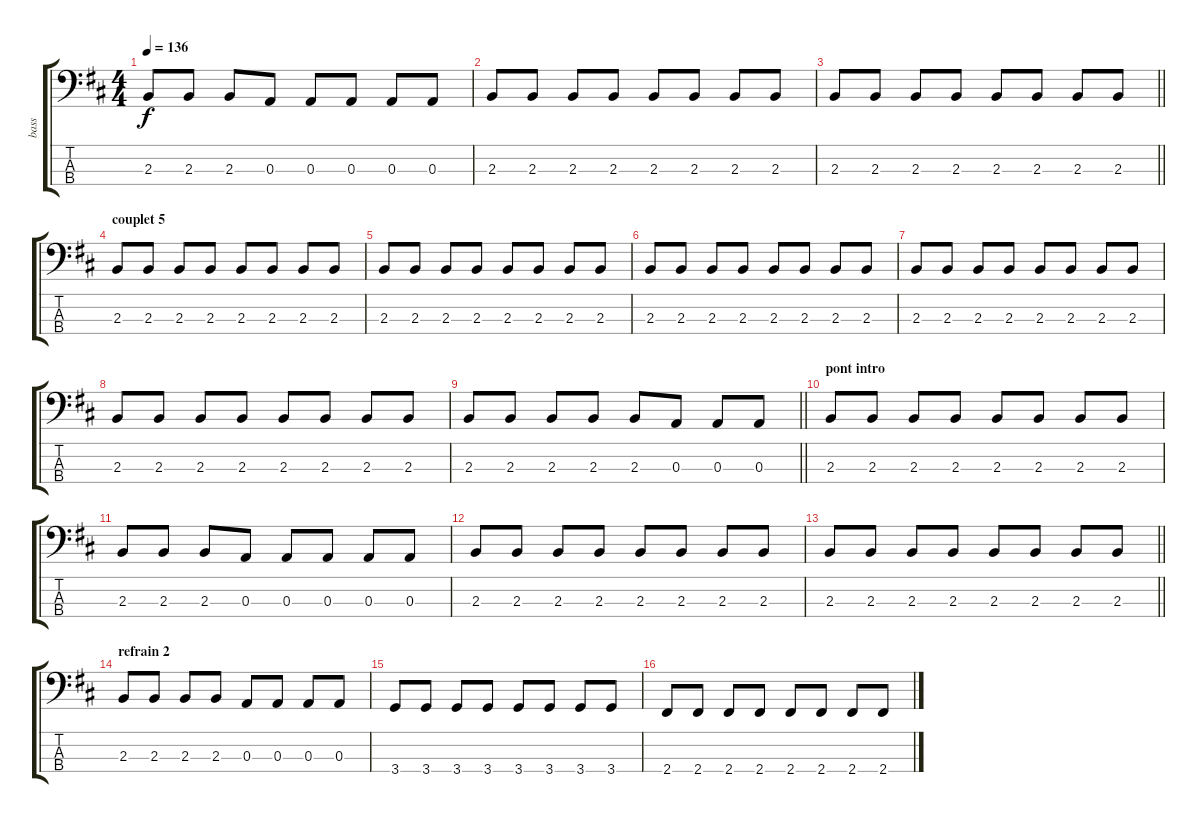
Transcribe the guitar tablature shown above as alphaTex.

\track ("bass" "bass") {instrument electricbassfinger}
\staff {score tabs}
\tuning (G2 D2 A1 E1) {hide}
\ts (4 4)
\tempo 136
\clef f4
\ks d
2.3.8{dy f} 2.3.8 2.3.8 0.3.8 0.3.8 0.3.8 0.3.8 0.3.8 |
2.3.8 2.3.8 2.3.8 2.3.8 2.3.8 2.3.8 2.3.8 2.3.8 |
\barLineRight lightlight
2.3.8 2.3.8 2.3.8 2.3.8 2.3.8 2.3.8 2.3.8 2.3.8 |
\section ("" "couplet 5")
2.3.8 2.3.8 2.3.8 2.3.8 2.3.8 2.3.8 2.3.8 2.3.8 |
2.3.8 2.3.8 2.3.8 2.3.8 2.3.8 2.3.8 2.3.8 2.3.8 |
2.3.8 2.3.8 2.3.8 2.3.8 2.3.8 2.3.8 2.3.8 2.3.8 |
2.3.8 2.3.8 2.3.8 2.3.8 2.3.8 2.3.8 2.3.8 2.3.8 |
2.3.8 2.3.8 2.3.8 2.3.8 2.3.8 2.3.8 2.3.8 2.3.8 |
\barLineRight lightlight
2.3.8 2.3.8 2.3.8 2.3.8 2.3.8 0.3.8 0.3.8 0.3.8 |
\section ("" "pont intro")
2.3.8 2.3.8 2.3.8 2.3.8 2.3.8 2.3.8 2.3.8 2.3.8 |
2.3.8 2.3.8 2.3.8 0.3.8 0.3.8 0.3.8 0.3.8 0.3.8 |
2.3.8 2.3.8 2.3.8 2.3.8 2.3.8 2.3.8 2.3.8 2.3.8 |
\barLineRight lightlight
2.3.8 2.3.8 2.3.8 2.3.8 2.3.8 2.3.8 2.3.8 2.3.8 |
\section ("" "refrain 2")
2.3.8 2.3.8 2.3.8 2.3.8 0.3.8 0.3.8 0.3.8 0.3.8 |
3.4.8 3.4.8 3.4.8 3.4.8 3.4.8 3.4.8 3.4.8 3.4.8 |
2.4.8 2.4.8 2.4.8 2.4.8 2.4.8 2.4.8 2.4.8 2.4.8
